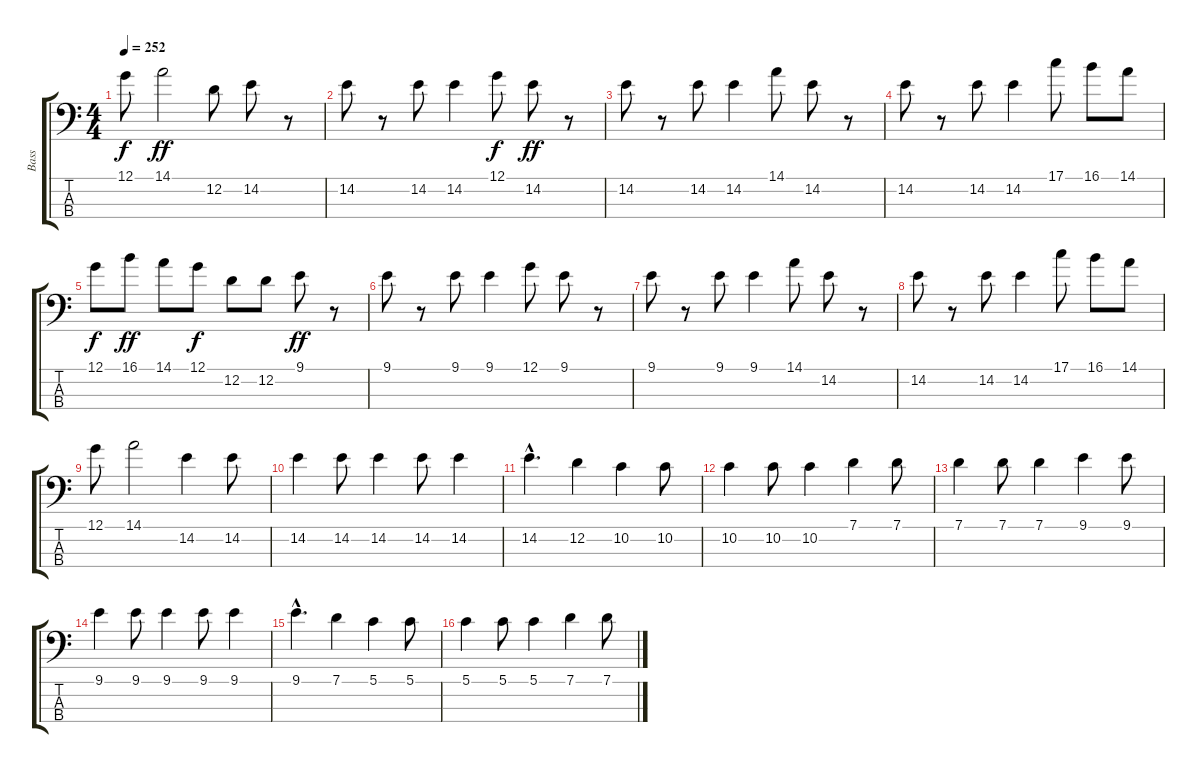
\track ("Bass" "Bass") {instrument electricbassfinger}
\staff {score tabs}
\tuning (G2 D2 A1 D1) {hide}
\ts (4 4)
\tempo 252
\clef f4
\ks c
12.1.8{dy f} 14.1.2{dy ff} 12.2.8 14.2.8 r.8 |
14.2.8 r.8 14.2.8 14.2.4 12.1.8{dy f} 14.2.8{dy ff} r.8 |
14.2.8 r.8 14.2.8 14.2.4 14.1.8 14.2.8 r.8 |
14.2.8 r.8 14.2.8 14.2.4 17.1.8 16.1.8 14.1.8 |
12.1.8{dy f} 16.1.8{dy ff} 14.1.8 12.1.8{dy f} 12.2.8 12.2.8 9.1.8{dy ff} r.8 |
9.1.8 r.8 9.1.8 9.1.4 12.1.8 9.1.8 r.8 |
9.1.8 r.8 9.1.8 9.1.4 14.1.8 14.2.8 r.8 |
14.2.8 r.8 14.2.8 14.2.4 17.1.8 16.1.8 14.1.8 |
12.1.8 14.1.2 14.2.4 14.2.8 |
14.2.4 14.2.8 14.2.4 14.2.8 14.2.4 |
14.2{hac}.4{d} 12.2.4 10.2.4 10.2.8 |
10.2.4 10.2.8 10.2.4 7.1.4 7.1.8 |
7.1.4 7.1.8 7.1.4 9.1.4 9.1.8 |
9.1.4 9.1.8 9.1.4 9.1.8 9.1.4 |
9.1{hac}.4{d} 7.1.4 5.1.4 5.1.8 |
5.1.4 5.1.8 5.1.4 7.1.4 7.1.8
